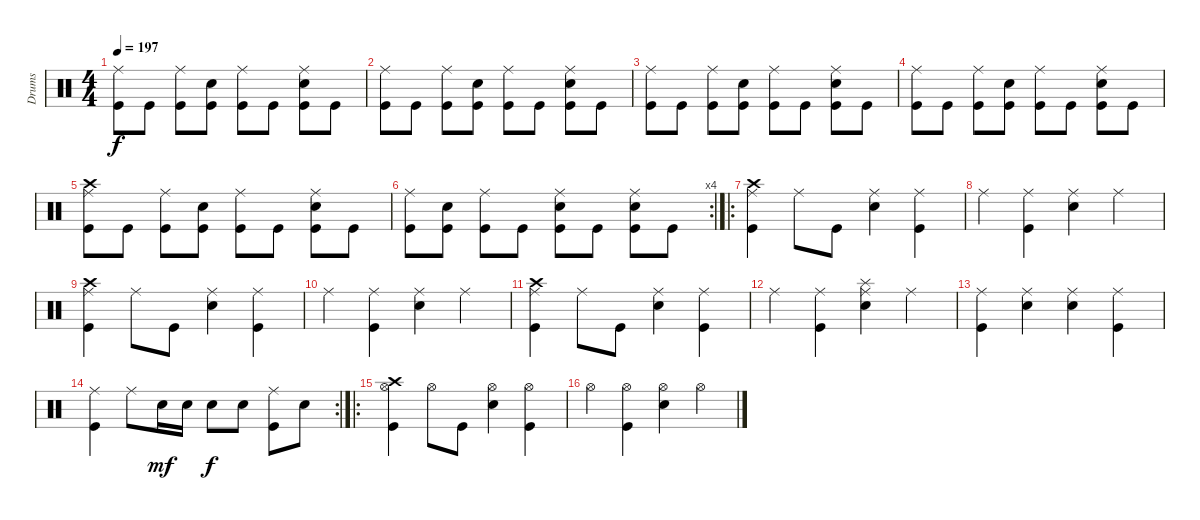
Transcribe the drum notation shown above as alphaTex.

\track ("Drums" "Drums") {instrument percussion}
\staff {score}
\articulation defaults
\ts (4 4)
\tempo 197
\clef neutral
\ks c
("Ride (middle)" "Kick (hit)").8{dy f} "Kick (hit)".8 ("Ride (middle)" "Kick (hit)").8 ("Electric Snare (hit)" "Kick (hit)").8 ("Ride (middle)" "Kick (hit)").8 "Kick (hit)".8 ("Ride (middle)" "Electric Snare (hit)" "Kick (hit)").8 "Kick (hit)".8 |
("Ride (middle)" "Kick (hit)").8 "Kick (hit)".8 ("Ride (middle)" "Kick (hit)").8 ("Electric Snare (hit)" "Kick (hit)").8 ("Ride (middle)" "Kick (hit)").8 "Kick (hit)".8 ("Ride (middle)" "Electric Snare (hit)" "Kick (hit)").8 "Kick (hit)".8 |
("Ride (middle)" "Kick (hit)").8 "Kick (hit)".8 ("Ride (middle)" "Kick (hit)").8 ("Electric Snare (hit)" "Kick (hit)").8 ("Ride (middle)" "Kick (hit)").8 "Kick (hit)".8 ("Ride (middle)" "Electric Snare (hit)" "Kick (hit)").8 "Kick (hit)".8 |
("Ride (middle)" "Kick (hit)").8 "Kick (hit)".8 ("Ride (middle)" "Kick (hit)").8 ("Electric Snare (hit)" "Kick (hit)").8 ("Ride (middle)" "Kick (hit)").8 "Kick (hit)".8 ("Ride (middle)" "Electric Snare (hit)" "Kick (hit)").8 "Kick (hit)".8 |
("Crash high (hit)" "Ride (middle)" "Kick (hit)").8 "Kick (hit)".8 ("Ride (middle)" "Kick (hit)").8 ("Electric Snare (hit)" "Kick (hit)").8 ("Ride (middle)" "Kick (hit)").8 "Kick (hit)".8 ("Ride (middle)" "Electric Snare (hit)" "Kick (hit)").8 "Kick (hit)".8 |
\rc 4
("Ride (middle)" "Kick (hit)").8 ("Electric Snare (hit)" "Kick (hit)").8 ("Ride (middle)" "Kick (hit)").8 "Kick (hit)".8 ("Ride (middle)" "Electric Snare (hit)" "Kick (hit)").8 "Kick (hit)".8 ("Ride (middle)" "Electric Snare (hit)" "Kick (hit)").8 "Kick (hit)".8 |
\ro
("Crash high (hit)" "Ride (middle)" "Kick (hit)").4 "Ride (middle)".8 "Kick (hit)".8 ("Ride (middle)" "Electric Snare (hit)").4 ("Ride (middle)" "Kick (hit)").4 |
"Ride (middle)".4 ("Ride (middle)" "Kick (hit)").4 ("Ride (middle)" "Electric Snare (hit)").4 "Ride (middle)".4 |
("Crash high (hit)" "Ride (middle)" "Kick (hit)").4 "Ride (middle)".8 "Kick (hit)".8 ("Ride (middle)" "Electric Snare (hit)").4 ("Ride (middle)" "Kick (hit)").4 |
"Ride (middle)".4 ("Ride (middle)" "Kick (hit)").4 ("Ride (middle)" "Electric Snare (hit)").4 "Ride (middle)".4 |
("Crash high (hit)" "Ride (middle)" "Kick (hit)").4 "Ride (middle)".8 "Kick (hit)".8 ("Ride (middle)" "Electric Snare (hit)").4 ("Ride (middle)" "Kick (hit)").4 |
"Ride (middle)".4 ("Ride (middle)" "Kick (hit)").4 ("Splash (hit)" "Ride (middle)" "Electric Snare (hit)").4 "Ride (middle)".4 |
("Ride (middle)" "Kick (hit)").4 ("Ride (middle)" "Electric Snare (hit)").4 ("Ride (middle)" "Electric Snare (hit)").4 ("Ride (middle)" "Kick (hit)").4 |
\rc 2
("Ride (middle)" "Kick (hit)").4 "Ride (middle)".8 "Electric Snare (hit)".16{dy mf} "Electric Snare (hit)".16 "Electric Snare (hit)".8{dy f} "Electric Snare (hit)".8 ("Ride (middle)" "Kick (hit)").8 "Electric Snare (hit)".8 |
\ro
("Crash high (hit)" "Hi-Hat (open)" "Kick (hit)").4 "Hi-Hat (open)".8 "Kick (hit)".8 ("Hi-Hat (open)" "Electric Snare (hit)").4 ("Hi-Hat (open)" "Kick (hit)").4 |
"Hi-Hat (open)".4 ("Hi-Hat (open)" "Kick (hit)").4 ("Hi-Hat (open)" "Electric Snare (hit)").4 "Hi-Hat (open)".4
